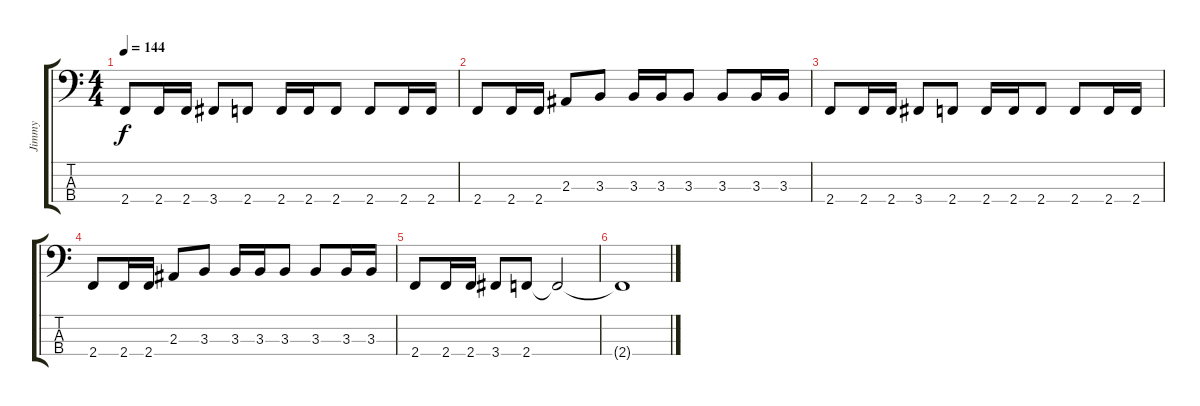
\track ("Jimmy" "Jimmy") {instrument electricbasspick}
\staff {score tabs}
\tuning (Gb2 Db2 Ab1 Eb1) {hide}
\ts (4 4)
\tempo 144
\clef f4
\ks c
2.4.8{dy f} 2.4.16 2.4.16 3.4.8 2.4.8 2.4.16 2.4.16 2.4.8 2.4.8 2.4.16 2.4.16 |
2.4.8 2.4.16 2.4.16 2.3.8 3.3.8 3.3.16 3.3.16 3.3.8 3.3.8 3.3.16 3.3.16 |
2.4.8 2.4.16 2.4.16 3.4.8 2.4.8 2.4.16 2.4.16 2.4.8 2.4.8 2.4.16 2.4.16 |
2.4.8 2.4.16 2.4.16 2.3.8 3.3.8 3.3.16 3.3.16 3.3.8 3.3.8 3.3.16 3.3.16 |
2.4.8 2.4.16 2.4.16 3.4.8 2.4.8 2.4{t}.2 |
2.4{t}.1
